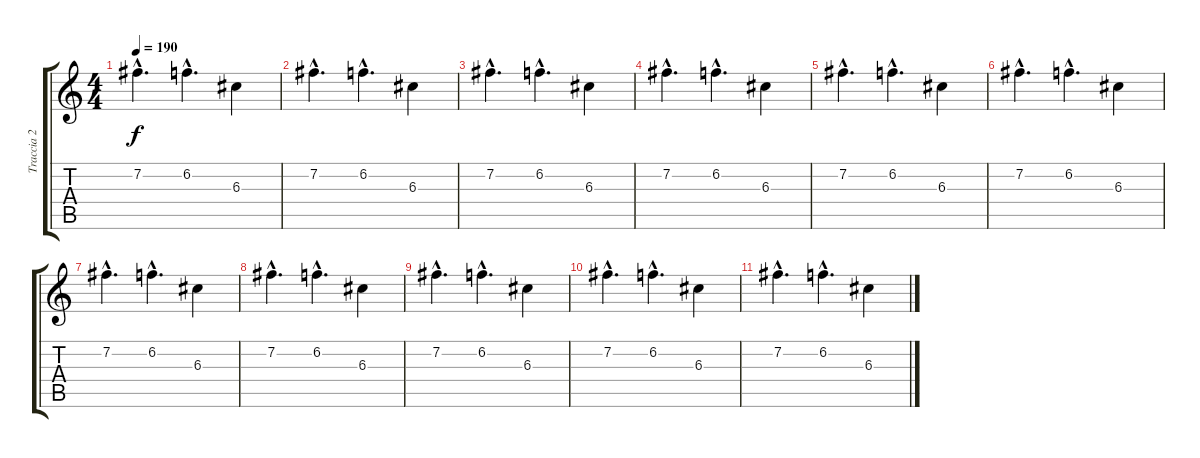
\track ("Traccia 2" "Traccia 2") {instrument distortionguitar}
\staff {score tabs}
\tuning (E4 B3 G3 D3 A2 E2) {hide}
\ts (4 4)
\tempo 190
\clef g2
\ks c
7.2{hac}.4{d dy f} 6.2{hac}.4{d} 6.3.4 |
7.2{hac}.4{d} 6.2{hac}.4{d} 6.3.4 |
7.2{hac}.4{d} 6.2{hac}.4{d} 6.3.4 |
7.2{hac}.4{d} 6.2{hac}.4{d} 6.3.4 |
7.2{hac}.4{d} 6.2{hac}.4{d} 6.3.4 |
7.2{hac}.4{d} 6.2{hac}.4{d} 6.3.4 |
7.2{hac}.4{d} 6.2{hac}.4{d} 6.3.4 |
7.2{hac}.4{d} 6.2{hac}.4{d} 6.3.4 |
7.2{hac}.4{d} 6.2{hac}.4{d} 6.3.4 |
7.2{hac}.4{d} 6.2{hac}.4{d} 6.3.4 |
7.2{hac}.4{d} 6.2{hac}.4{d} 6.3.4
